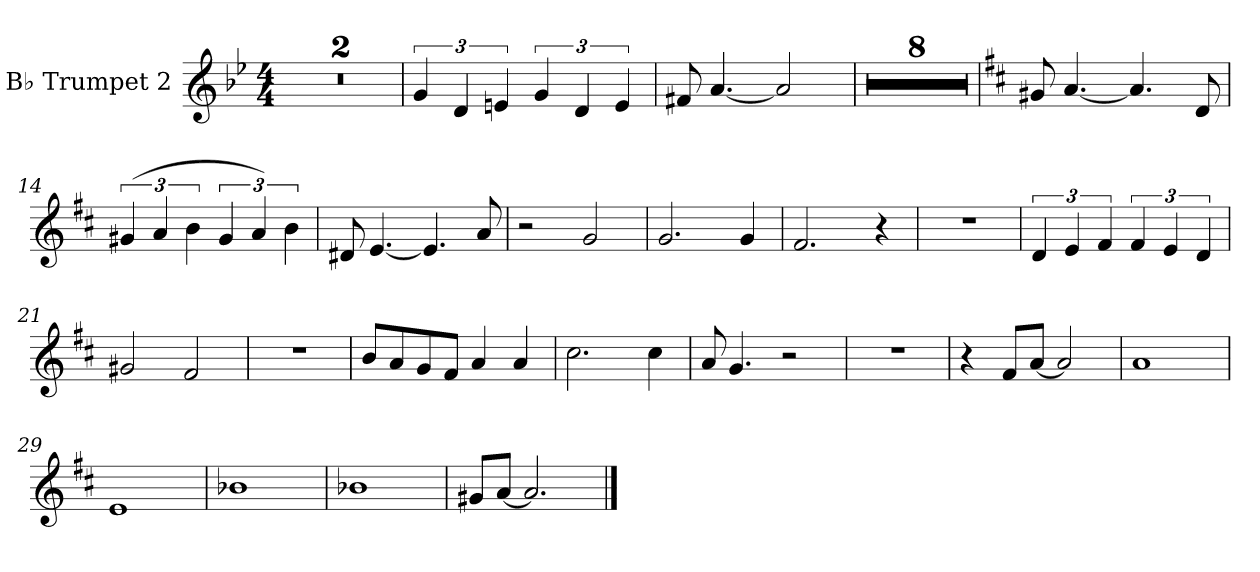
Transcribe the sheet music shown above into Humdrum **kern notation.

**kern
*part1
*staff1
*I"B♭ Trumpet 2
*I'B♭ Tpt. 2
*clefG2
*ITrd1c2
*k[b-e-a-d-]
*M4/4
=1
1r
=2
1r
=3
6f/
6c/
6dn/
6f/
6c/
6d/
=4
8en/
[4.g/
2g/]
=5
1r
=6
1r
=7
1r
=8
1r
=9
1r
=10
1r
=11
1r
=12
1r
=13
*k[]
8f#X/
[4.g/
4.g/]
8c/
=14
(6f#X/
6g/
6a\
6f#/
6g/)
6a\
=15
8c#X/
[4.d/
4.d/]
8g/
=16
2r
2f/
!!LO:LB:g=z
=17
2.f/
4f/
=18
2.e/
4r
=19
1r
=20
6c/
6d/
6e/
6e/
6d/
6c/
=21
2f#X/
2e/
=22
1r
=23
8a/L
8g/
8f/
8e/J
4g/
4g/
=24
2.b\
4b\
=25
8g/
4.f/
2r
=26
1r
=27
4r
8e/L
[8g/J
2g/]
!!LO:LB:g=z
=28
1g
=29
1d
=30
1a-X
=31
1a-X
=32
8f#X/L
[8g/J
2.g/]
==
*-
